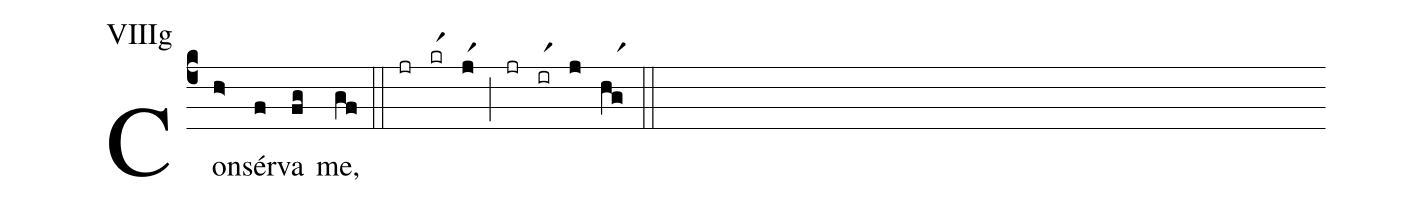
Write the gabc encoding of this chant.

annotation: VIIIg;
%%
(c4)Con(h>)sér(f)va(fg) me,(gf) (::) (jr)(krr1)(jr1)(;)(jr)(irr1)(j)(hgr1)(::)
